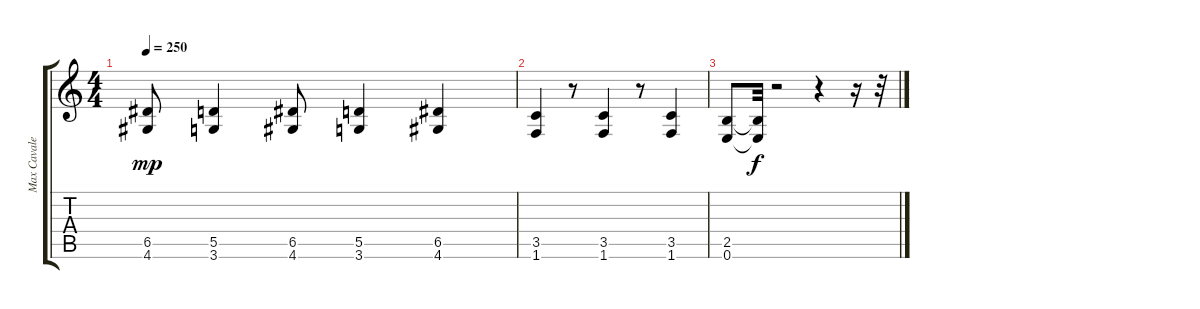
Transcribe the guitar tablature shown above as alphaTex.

\track ("Max Cavalera" "Max Cavale") {instrument distortionguitar}
\staff {score tabs}
\tuning (E4 B3 G3 D3 A2 E2) {hide}
\ts (4 4)
\tempo 250
\clef g2
\ks c
(6.5 4.6).8{dy mp} (5.5 3.6).4 (6.5 4.6).8 (5.5 3.6).4 (6.5 4.6).4 |
(3.5 1.6).4 r.8 (3.5 1.6).4 r.8 (3.5 1.6).4 |
(2.5 0.6).8 (2.5{t} 0.6{t}).32{dy f} r.2 r.4 r.16 r.32
